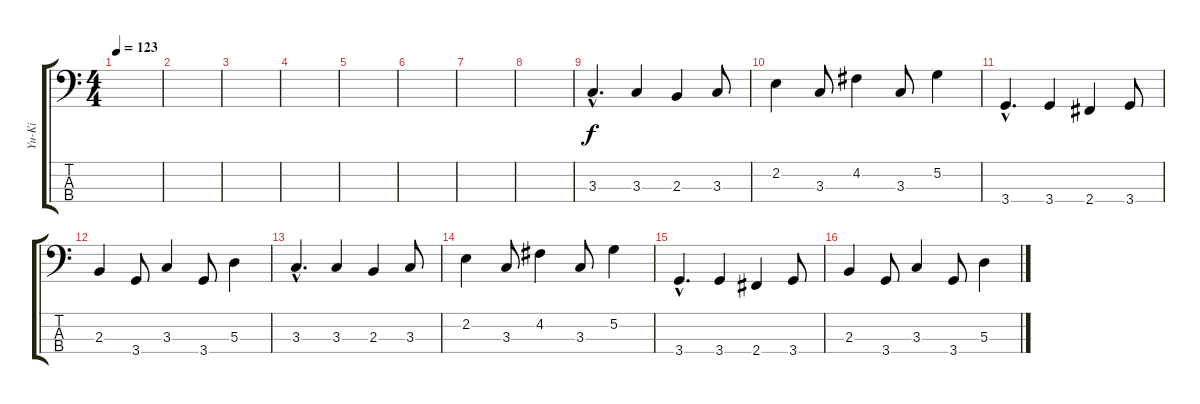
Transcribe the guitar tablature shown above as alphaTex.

\track ("Yu-Ki" "Yu-Ki") {instrument fretlessbass}
\staff {score tabs}
\tuning (G2 D2 A1 E1) {hide}
\ts (4 4)
\tempo 123
\clef f4
\ks c
|
|
|
|
|
|
|
|
3.3{hac}.4{d} 3.3.4 2.3.4 3.3.8 |
2.2.4 3.3.8 4.2.4 3.3.8 5.2.4 |
3.4{hac}.4{d} 3.4.4 2.4.4 3.4.8 |
2.3.4 3.4.8 3.3.4 3.4.8 5.3.4 |
3.3{hac}.4{d} 3.3.4 2.3.4 3.3.8 |
2.2.4 3.3.8 4.2.4 3.3.8 5.2.4 |
3.4{hac}.4{d} 3.4.4 2.4.4 3.4.8 |
2.3.4 3.4.8 3.3.4 3.4.8 5.3.4
